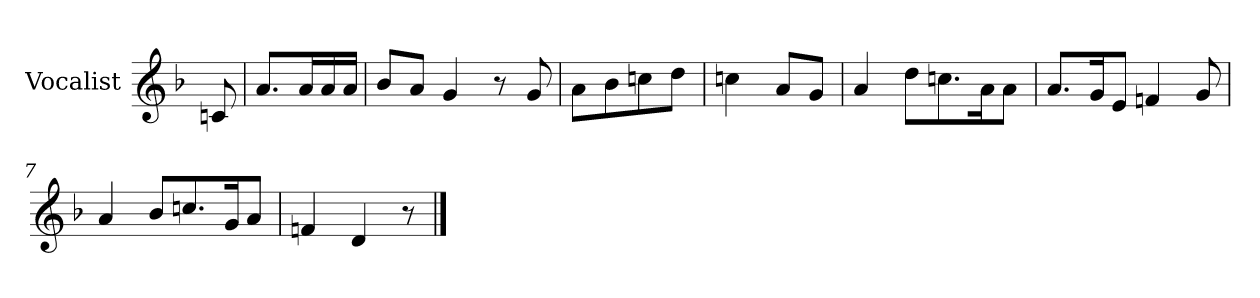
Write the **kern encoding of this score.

**kern
*part1
*staff1
*I"Vocalist
*k[b-]
*d:
=
8cn
=1
8.aL
16aL
16a
16aJJ
=2
8b-L
8aJ
4g
8r
8g
=3
8aL
8b-
8ccn
8ddJ
=4
4ccn
8aL
8gJ
=5
4a
8ddL
8.ccn
16aK
8aJ
=6
8.aL
16gK
8eJ
4fn
8g
=7
4a
8b-L
8.ccn
16gK
8aJ
=8
4fn
4d
8r
==
*-
